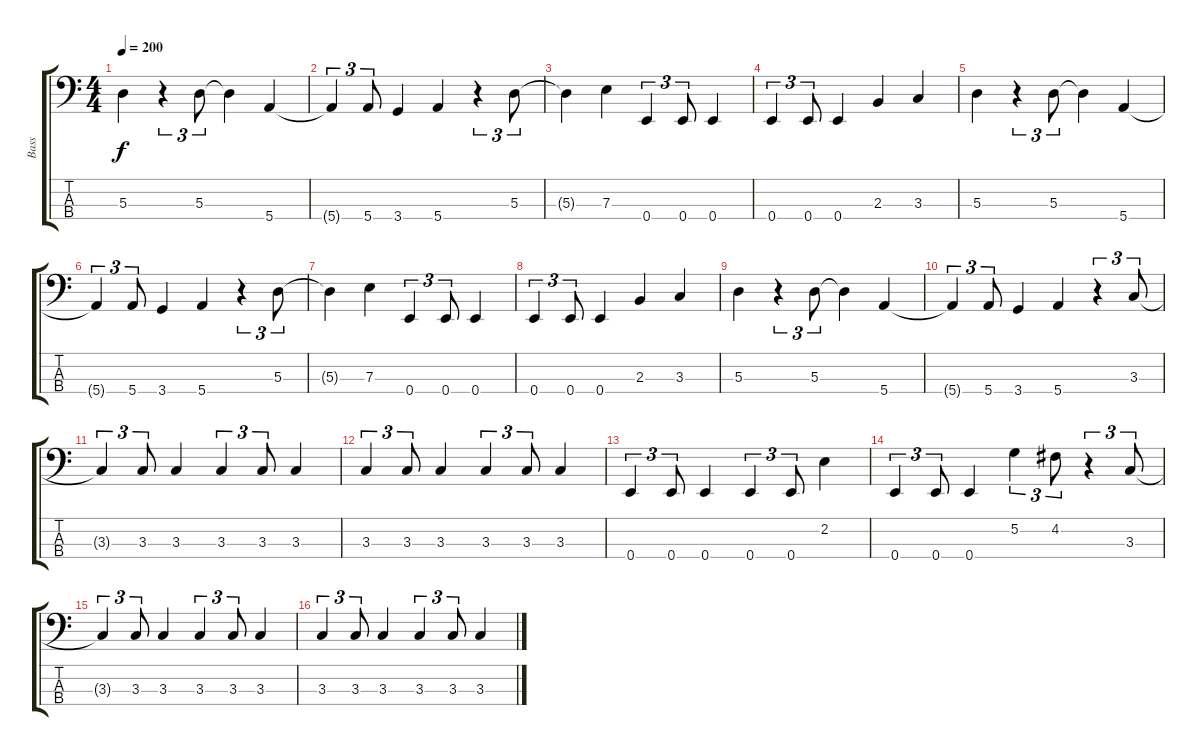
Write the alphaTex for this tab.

\track ("Bass" "Bass") {instrument electricbasspick}
\staff {score tabs}
\tuning (G2 D2 A1 E1) {hide}
\ts (4 4)
\tempo 200
\clef f4
\ks c
5.3.4{dy f} r.4{tu (3 2)} 5.3.8{tu (3 2)} 5.3{t}.4 5.4.4 |
5.4{t}.4{tu (3 2)} 5.4.8{tu (3 2)} 3.4.4 5.4.4 r.4{tu (3 2)} 5.3.8{tu (3 2)} |
5.3{t}.4 7.3.4 0.4.4{tu (3 2)} 0.4.8{tu (3 2)} 0.4.4 |
0.4.4{tu (3 2)} 0.4.8{tu (3 2)} 0.4.4 2.3.4 3.3.4 |
5.3.4 r.4{tu (3 2)} 5.3.8{tu (3 2)} 5.3{t}.4 5.4.4 |
5.4{t}.4{tu (3 2)} 5.4.8{tu (3 2)} 3.4.4 5.4.4 r.4{tu (3 2)} 5.3.8{tu (3 2)} |
5.3{t}.4 7.3.4 0.4.4{tu (3 2)} 0.4.8{tu (3 2)} 0.4.4 |
0.4.4{tu (3 2)} 0.4.8{tu (3 2)} 0.4.4 2.3.4 3.3.4 |
5.3.4 r.4{tu (3 2)} 5.3.8{tu (3 2)} 5.3{t}.4 5.4.4 |
5.4{t}.4{tu (3 2)} 5.4.8{tu (3 2)} 3.4.4 5.4.4 r.4{tu (3 2)} 3.3.8{tu (3 2)} |
3.3{t}.4{tu (3 2)} 3.3.8{tu (3 2)} 3.3.4 3.3.4{tu (3 2)} 3.3.8{tu (3 2)} 3.3.4 |
3.3.4{tu (3 2)} 3.3.8{tu (3 2)} 3.3.4 3.3.4{tu (3 2)} 3.3.8{tu (3 2)} 3.3.4 |
0.4.4{tu (3 2)} 0.4.8{tu (3 2)} 0.4.4 0.4.4{tu (3 2)} 0.4.8{tu (3 2)} 2.2.4 |
0.4.4{tu (3 2)} 0.4.8{tu (3 2)} 0.4.4 5.2.4{tu (3 2)} 4.2.8{tu (3 2)} r.4{tu (3 2)} 3.3.8{tu (3 2)} |
3.3{t}.4{tu (3 2)} 3.3.8{tu (3 2)} 3.3.4 3.3.4{tu (3 2)} 3.3.8{tu (3 2)} 3.3.4 |
3.3.4{tu (3 2)} 3.3.8{tu (3 2)} 3.3.4 3.3.4{tu (3 2)} 3.3.8{tu (3 2)} 3.3.4
